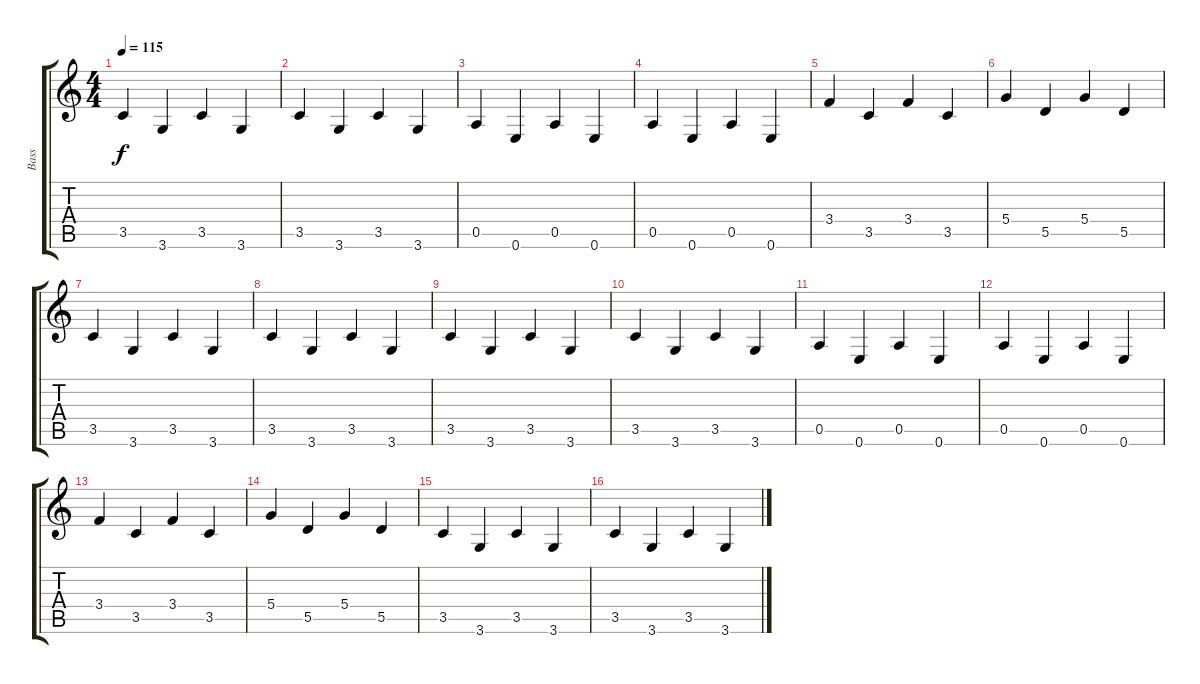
\track ("Bass" "Bass") {instrument electricbassfinger}
\staff {score tabs}
\tuning (E4 B3 G3 D3 A2 E2) {hide}
\ts (4 4)
\tempo 115
\clef g2
\ks c
3.5.4{dy f} 3.6.4 3.5.4 3.6.4 |
3.5.4 3.6.4 3.5.4 3.6.4 |
0.5.4 0.6.4 0.5.4 0.6.4 |
0.5.4 0.6.4 0.5.4 0.6.4 |
3.4.4 3.5.4 3.4.4 3.5.4 |
5.4.4 5.5.4 5.4.4 5.5.4 |
3.5.4 3.6.4 3.5.4 3.6.4 |
3.5.4 3.6.4 3.5.4 3.6.4 |
3.5.4 3.6.4 3.5.4 3.6.4 |
3.5.4 3.6.4 3.5.4 3.6.4 |
0.5.4 0.6.4 0.5.4 0.6.4 |
0.5.4 0.6.4 0.5.4 0.6.4 |
3.4.4 3.5.4 3.4.4 3.5.4 |
5.4.4 5.5.4 5.4.4 5.5.4 |
3.5.4 3.6.4 3.5.4 3.6.4 |
3.5.4 3.6.4 3.5.4 3.6.4
